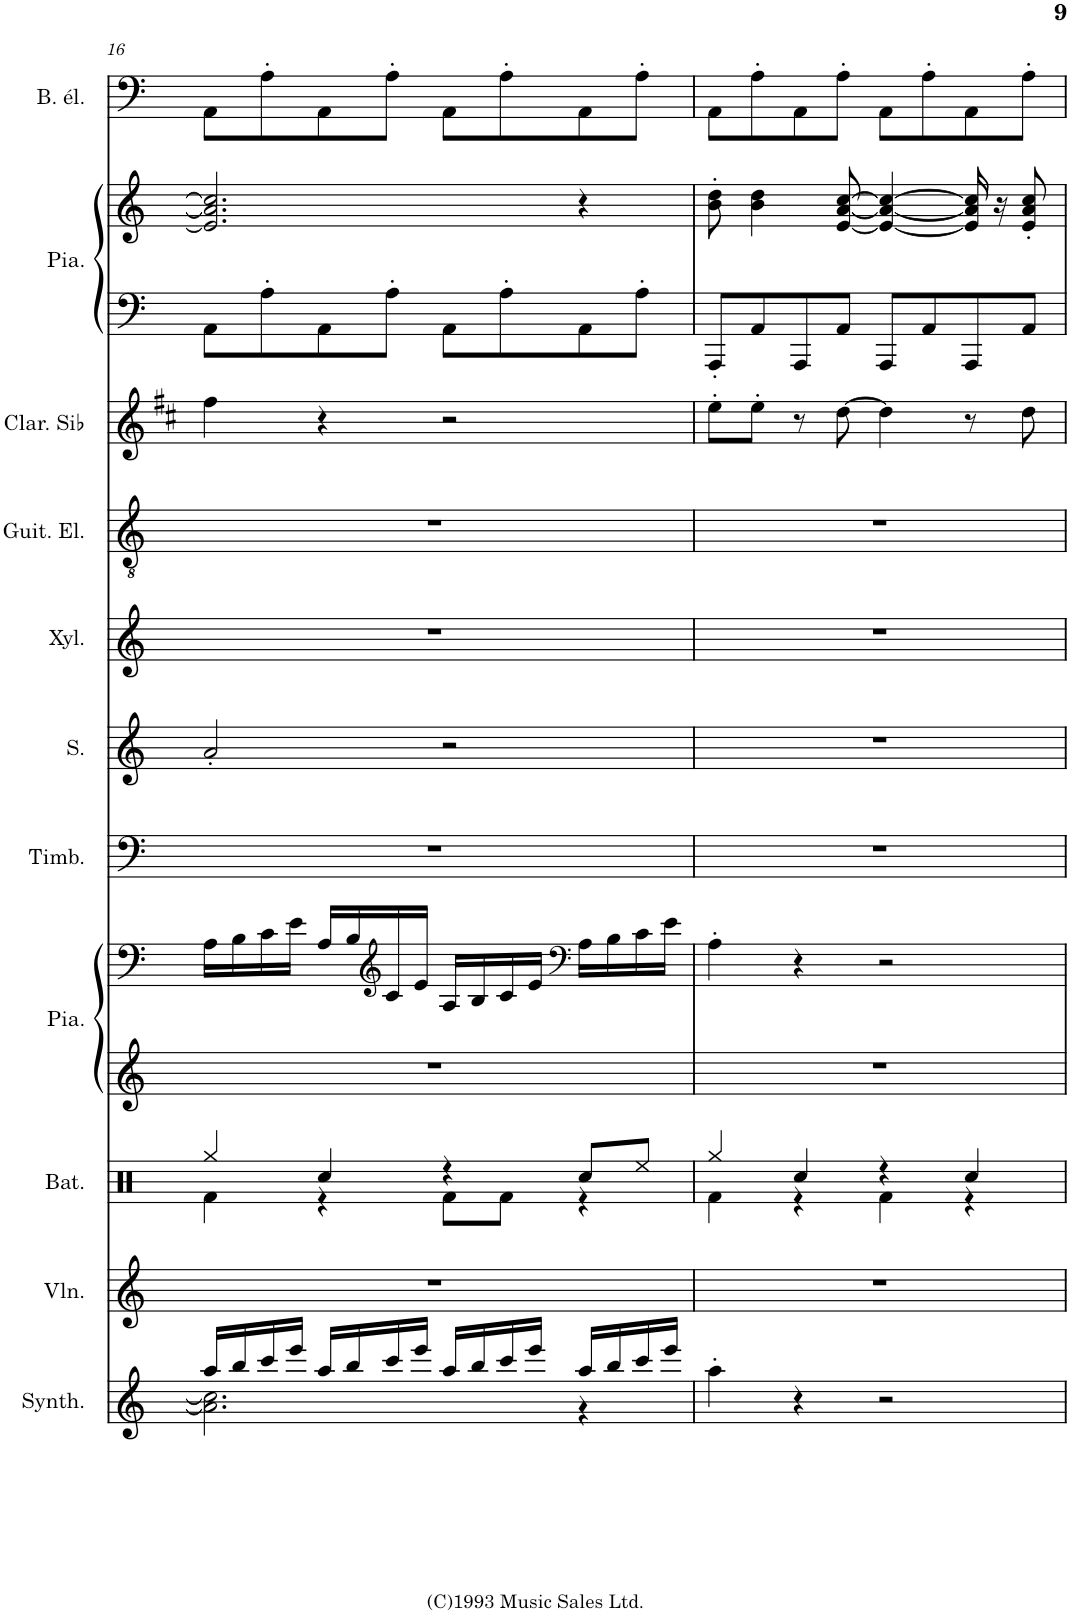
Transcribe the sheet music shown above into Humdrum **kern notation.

**kern	**kern	**kern	**kern	**kern	**kern	**kern	**kern	**kern	**kern	**kern	**kern	**kern
*part11	*part10	*part9	*part8	*part8	*part7	*part6	*part5	*part4	*part3	*part2	*part2	*part1
*staff13	*staff12	*staff11	*staff10	*staff9	*staff8	*staff7	*staff6	*staff5	*staff4	*staff3	*staff2	*staff1
*I"Synthétiseur d'effets	*I"Violon	*I"Batterie	*I"Piano	*	*I"Timbales	*I"Soprano	*I"Xylophone	*I"Guitare électrique	*I"Clarinette en Sib	*I"Piano	*	*I"Basse électrique, Money Money
*I'Synth.	*I'Vln.	*I'Bat.	*I'Pia.	*	*I'Timb.	*I'S.	*I'Xyl.	*I'Guit. El.	*I'Clar. Sib	*I'Pia.	*	*I'B. él.
!!LO:PB:g=z
*clefG2	*clefG2	*clefX	*clefG2	*clefF4	*clefF4	*clefG2	*clefG2	*clefGv2	*clefG2	*clefG2	*clefG2	*clefF4
*	*	*	*	*	*	*	*Trd-7c-12	*	*Trd1c2	*	*	*Trd7c12
*k[]	*k[]	*k[]	*k[]	*k[]	*k[]	*k[]	*k[]	*k[]	*k[f#c#]	*k[]	*k[]	*k[]
*M4/4	*M4/4	*M4/4	*M4/4	*M4/4	*M4/4	*M4/4	*M4/4	*M4/4	*M4/4	*M4/4	*M4/4	*M4/4
=16	=16	=16	=16	=16	=16	=16	=16	=16	=16	=16	=16	=16
*^	*	*^	*	*	*	*	*	*	*	*	*	*
16aa/LL	2.a\] 2.cc\]	1r	4Rgg/	4Rf\	1r	16A\LL	1r	2a'/	1r	1r	4ff#\	8AA\L	2.e/] 2.a/] 2.cc/]	8AA\L
16bb/	.	.	.	.	.	16B\	.	.	.	.	.	.	.	.
16ccc/	.	.	.	.	.	16c\	.	.	.	.	.	8A'\	.	8A'\
16eee/JJ	.	.	.	.	.	16e\JJ	.	.	.	.	.	.	.	.
16aa/LL	.	.	4Rcc/	4r	.	16A/LL	.	.	.	.	4r	8AA\	.	8AA\
16bb/	.	.	.	.	.	16B/	.	.	.	.	.	.	.	.
*	*	*	*	*	*	*clefG2	*	*	*	*	*	*	*	*
16ccc/	.	.	.	.	.	16c/	.	.	.	.	.	8A'\J	.	8A'\J
16eee/JJ	.	.	.	.	.	16e/JJ	.	.	.	.	.	.	.	.
16aa/LL	.	.	4r	8Rf\L	.	16A/LL	.	2r	.	.	2r	8AA\L	.	8AA\L
16bb/	.	.	.	.	.	16B/	.	.	.	.	.	.	.	.
16ccc/	.	.	.	8Rf\J	.	16c/	.	.	.	.	.	8A'\	.	8A'\
16eee/JJ	.	.	.	.	.	16e/JJ	.	.	.	.	.	.	.	.
*	*	*	*	*	*	*clefF4	*	*	*	*	*	*	*	*
16aa/LL	4r	.	8Rcc/L	4r	.	16A\LL	.	.	.	.	.	8AA\	4r	8AA\
16bb/	.	.	.	.	.	16B\	.	.	.	.	.	.	.	.
16ccc/	.	.	8Ree/J	.	.	16c\	.	.	.	.	.	8A'\J	.	8A'\J
16eee/JJ	.	.	.	.	.	16e\JJ	.	.	.	.	.	.	.	.
*v	*v	*	*	*	*	*	*	*	*	*	*	*	*	*
=17	=17	=17	=17	=17	=17	=17	=17	=17	=17	=17	=17	=17	=17
4aa'\	1r	4Rgg/	4Rf\	1r	4A'\	1r	1r	1r	1r	8ee'\L	8AAA'/L	8b\' 8dd\'	8AA\L
.	.	.	.	.	.	.	.	.	.	8ee'\J	8AA/	4b\ 4dd\	8A'\
4r	.	4Rcc/	4r	.	4r	.	.	.	.	8r	8AAA/	.	8AA\
.	.	.	.	.	.	.	.	.	.	[8dd\	8AA/J	[8e/ [8a/ [8cc/	8A'\J
2r	.	4r	4Rf\	.	2r	.	.	.	.	4dd\]	8AAA/L	4e/_ 4a/_ 4cc/_	8AA\L
.	.	.	.	.	.	.	.	.	.	.	8AA/	.	8A'\
.	.	4Rcc/	4r	.	.	.	.	.	.	8r	8AAA/	16e/] 16a/] 16cc/]	8AA\
.	.	.	.	.	.	.	.	.	.	.	.	16r	.
.	.	.	.	.	.	.	.	.	.	8dd\	8AA/J	8e/' 8a/' 8cc/'	8A'\J
*	*	*v	*v	*	*	*	*	*	*	*	*	*	*
=	=	=	=	=	=	=	=	=	=	=	=	=
*-	*-	*-	*-	*-	*-	*-	*-	*-	*-	*-	*-	*-
